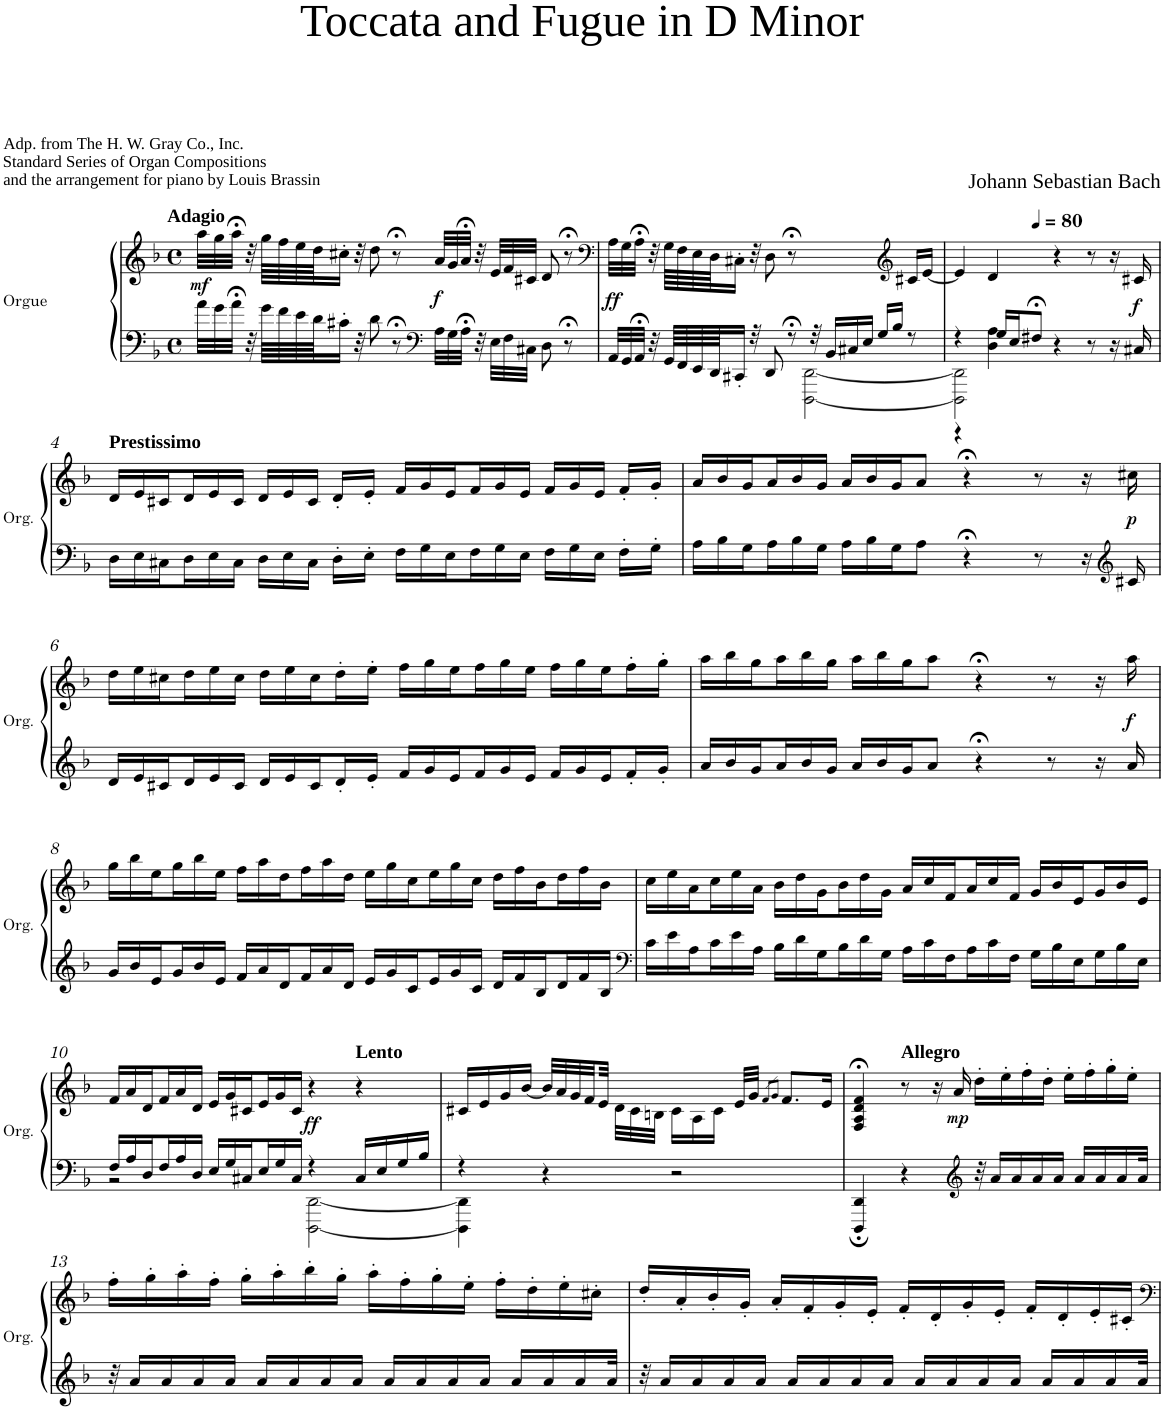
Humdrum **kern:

**kern	**kern	**dynam
*part1	*part1	*part1
*staff2	*staff1	*staff1/2
*I"Orgue	*	*
*I'Org.	*	*
*clefF4	*clefG2	*
*k[b-]	*k[b-]	*
*M4/4	*M4/4	*
*met(c)	*met(c)	*
=1	=1	=1
!	!LO:TX:a:B:t=Adagio	!
!	!	!LO:DY:a=2
32a\LLL	32aa\LLL	mf
32g\	32gg\	.
32a;<\JJJ	32aa;<\JJJ	.
32r	32r	.
64g\LLLL	64gg\LLLL	.
64f\	64ff\	.
64e\	64ee\	.
64d\JJ	64dd\JJ	.
16c#X'\JJ	16cc#X'\JJ	.
32r	32r	.
8d\	8dd\	.
8r;<	8r;<	.
*clefF4	*	*
!	!	!LO:DY:b
32A\LLL	32a/LLL	f
32G\	32g/	.
32A;<\JJJ	32a;</JJJ	.
32r	32r	.
32E\LLL	32e/LLL	.
32F\	32f/	.
32C#X\JJJ	32c#X/JJJ	.
8D\	8d/	.
8r;<	8r;<	.
=2	=2	=2
*	*clefF4	*
*^	*	*
!	!	!	!LO:DY:a=2
32AA/LLL	2ryy	32A\LLL	ff
32GG/	.	32G\	.
32AA;</JJJ	.	32A;<\JJJ	.
32r	.	32r	.
64GG/LLLL	.	64G\LLLL	.
64FF/	.	64F\	.
64EE/	.	64E\	.
64DD/JJ	.	64D\JJ	.
16CC#X'/JJ	.	16C#X'\JJ	.
32r	.	32r	.
8DD/	.	8D\	.
8r;<	.	8r;<	.
.	[2DDD\ [2DD\	.	.
32r	.	32ryy	.
16BB-/LL	.	16ryy	.
16C#X/	.	16ryy	.
16E/JJ	.	16ryy	.
16G/LL	.	16ryy	.
16B-/JJ	.	16ryy	.
*	*	*clefG2	*
8r	.	16c#X/LL	.
.	.	[16e/JJ	.
=3	=3	=3	=3
*	*^	*	*
4r	2DDD\] 2DD\]	4r	4e/]	.
16G/LL	.	4D\ 4A\	4d/	.
16E/J	.	.	.	.
*	*	*	*MM80	*
8F#X;</J	.	.	.	.
4r	2ryy	2ryy	4r	.
8r	.	.	8r	.
16r	.	.	16r	.
!	!	!	!	!LO:DY:b
16C#X/	.	.	16c#X/	f
*v	*v	*v	*	*
!!LO:LB:g=z
=4	=4	=4
*Xbrackettup	*Xbrackettup	*
!	!LO:TX:a:B:t=Prestissimo	!
24D\LL	24d/LL	.
24E\	24e/	.
24C#X\	24c#X/	.
24D\	24d/	.
24E\	24e/	.
24C#\JJ	24c#/JJ	.
24D\LL	24d/LL	.
24E\	24e/	.
24C#\JJ	24c#/JJ	.
16D'\LL	16d'/LL	.
16E'\JJ	16e'/JJ	.
24F\LL	24f/LL	.
24G\	24g/	.
24E\	24e/	.
24F\	24f/	.
24G\	24g/	.
24E\JJ	24e/JJ	.
24F\LL	24f/LL	.
24G\	24g/	.
24E\JJ	24e/JJ	.
16F'\LL	16f'/LL	.
16G'\JJ	16g'/JJ	.
=5	=5	=5
24A\LL	24a/LL	.
24B-\	24b-/	.
24G\	24g/	.
24A\	24a/	.
24B-\	24b-/	.
24G\JJ	24g/JJ	.
24A\LL	24a/LL	.
24B-\	24b-/	.
24G\J	24g/J	.
8A\J	8a/J	.
4r;<	4r;<	.
8r	8r	.
16r	16r	.
*clefG2	*	*
!	!	!LO:DY:a=2
16c#X/	16cc#X\	p
!!LO:LB:g=z
=6	=6	=6
24d/LL	24dd\LL	.
24e/	24ee\	.
24c#X/	24cc#X\	.
24d/	24dd\	.
24e/	24ee\	.
24c#/JJ	24cc#\JJ	.
24d/LL	24dd\LL	.
24e/	24ee\	.
24c#/	24cc#\	.
16d'/	16dd'\	.
16e'/JJ	16ee'\JJ	.
24f/LL	24ff\LL	.
24g/	24gg\	.
24e/	24ee\	.
24f/	24ff\	.
24g/	24gg\	.
24e/JJ	24ee\JJ	.
24f/LL	24ff\LL	.
24g/	24gg\	.
24e/	24ee\	.
16f'/	16ff'\	.
16g'/JJ	16gg'\JJ	.
=7	=7	=7
24a/LL	24aa\LL	.
24b-/	24bb-\	.
24g/	24gg\	.
24a/	24aa\	.
24b-/	24bb-\	.
24g/JJ	24gg\JJ	.
24a/LL	24aa\LL	.
24b-/	24bb-\	.
24g/J	24gg\J	.
8a/J	8aa\J	.
4r;<	4r;<	.
8r	8r	.
16r	16r	.
!	!	!LO:DY:b
16a/	16aa\	f
!!LO:LB:g=z
=8	=8	=8
24g/LL	24gg\LL	.
24b-/	24bb-\	.
24e/	24ee\	.
24g/	24gg\	.
24b-/	24bb-\	.
24e/JJ	24ee\JJ	.
24f/LL	24ff\LL	.
24a/	24aa\	.
24d/	24dd\	.
24f/	24ff\	.
24a/	24aa\	.
24d/JJ	24dd\JJ	.
24e/LL	24ee\LL	.
24g/	24gg\	.
24c/	24cc\	.
24e/	24ee\	.
24g/	24gg\	.
24c/JJ	24cc\JJ	.
24d/LL	24dd\LL	.
24f/	24ff\	.
24B-/	24b-\	.
24d/	24dd\	.
24f/	24ff\	.
24B-/JJ	24b-\JJ	.
=9	=9	=9
*clefF4	*	*
24c\LL	24cc\LL	.
24e\	24ee\	.
24A\	24a\	.
24c\	24cc\	.
24e\	24ee\	.
24A\JJ	24a\JJ	.
24B-\LL	24b-\LL	.
24d\	24dd\	.
24G\	24g\	.
24B-\	24b-\	.
24d\	24dd\	.
24G\JJ	24g\JJ	.
24A\LL	24a/LL	.
24c\	24cc/	.
24F\	24f/	.
24A\	24a/	.
24c\	24cc/	.
24F\JJ	24f/JJ	.
24G\LL	24g/LL	.
24B-\	24b-/	.
24E\	24e/	.
24G\	24g/	.
24B-\	24b-/	.
24E\JJ	24e/JJ	.
!!LO:LB:g=z
=10	=10	=10
*^	*	*
24F/LL	2r	24f/LL	.
24A/	.	24a/	.
24D/	.	24d/	.
24F/	.	24f/	.
24A/	.	24a/	.
24D/JJ	.	24d/JJ	.
24E/LL	.	24e/LL	.
24G/	.	24g/	.
24C#X/	.	24c#X/	.
24E/	.	24e/	.
24G/	.	24g/	.
24C#/JJ	.	24c#/JJ	.
!	!	!	!LO:DY:a=2
4r	[2DDD\ [2DD\	4r	ff
!	!	!LO:TX:a:B:t=Lento	!
16C#/LL	.	4r	.
16E/	.	.	.
16G/	.	.	.
16B-/JJ	.	.	.
=11	=11	=11	=11
4r	4DDD\] 4DD\]	16c#X/LL	.
.	.	16e/	.
.	.	16g/	.
.	.	[16b-/JJ	.
4r	4ryy	32b-/LLL]	.
.	.	32a/	.
.	.	32g/	.
.	.	32f/	.
.	.	32e/JJJ	.
.	.	32d\LLL	.
.	.	32c#\	.
.	.	32Bn\JJJ	.
2r	2ryy	16c#\LL	.
.	.	16A\	.
.	.	16c#\JJ	.
.	.	32e/LLL	.
.	.	32g/JJJ	.
.	.	8qf/L	.
.	.	8qg/J	.
.	.	8.f/L	.
.	.	16e'/Jk	.
*v	*v	*	*
=12	=12	=12
4DDD/; 4DD/;	4F/;< 4A/;< 4d/;< 4f/;<	.
!	!LO:TX:a:B:t=Allegro	!
4r	8r	.
.	16r	.
!	!	!LO:DY:b
.	16a/	mp
*clefG2	*	*
32r	16dd'\LL	.
16a/LL	.	.
.	16ee'\	.
16a/	.	.
.	16ff'\	.
16a/	.	.
.	16dd'\JJ	.
16a/JJ	.	.
.	16ee'\LL	.
16a/LL	.	.
.	16ff'\	.
16a/	.	.
.	16gg'\	.
16a/	.	.
.	16ee'\JJ	.
32a/JJk	.	.
!!LO:LB:g=z
=13	=13	=13
32r	16ff'\LL	.
16a/LL	.	.
.	16gg'\	.
16a/	.	.
.	16aa'\	.
16a/	.	.
.	16ff'\JJ	.
16a/JJ	.	.
.	16gg'\LL	.
16a/LL	.	.
.	16aa'\	.
16a/	.	.
.	16bb-'\	.
16a/	.	.
.	16gg'\JJ	.
16a/JJ	.	.
.	16aa'\LL	.
16a/LL	.	.
.	16ff'\	.
16a/	.	.
.	16gg'\	.
16a/	.	.
.	16ee'\JJ	.
16a/JJ	.	.
.	16ff'\LL	.
16a/LL	.	.
.	16dd'\	.
16a/	.	.
.	16ee'\	.
16a/	.	.
.	16cc#X'\JJ	.
32a/JJk	.	.
=14	=14	=14
32r	16dd'/LL	.
16a/LL	.	.
.	16a'/	.
16a/	.	.
.	16b-'/	.
16a/	.	.
.	16g'/JJ	.
16a/JJ	.	.
.	16a'/LL	.
16a/LL	.	.
.	16f'/	.
16a/	.	.
.	16g'/	.
16a/	.	.
.	16e'/JJ	.
16a/JJ	.	.
.	16f'/LL	.
16a/LL	.	.
.	16d'/	.
16a/	.	.
.	16g'/	.
16a/	.	.
.	16e'/JJ	.
16a/JJ	.	.
.	16f'/LL	.
16a/LL	.	.
.	16d'/	.
16a/	.	.
.	16e'/	.
16a/	.	.
.	16c#X'/JJ	.
32a/JJk	.	.
=	=	=
*-	*-	*-
